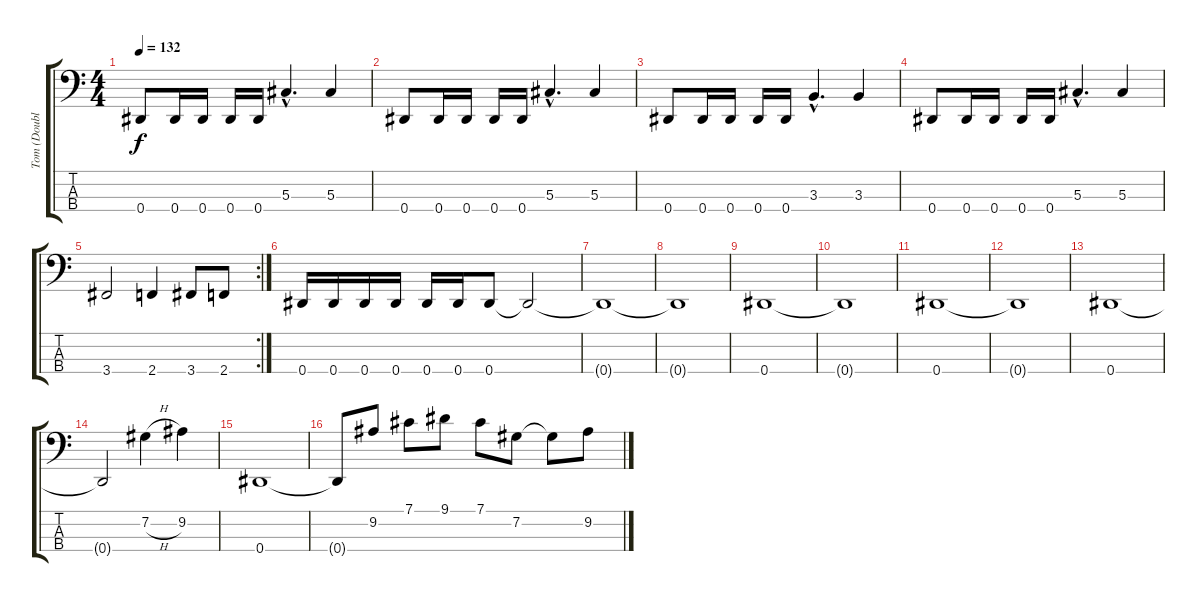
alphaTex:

\track ("Tom (Double)" "Tom (Doubl") {instrument slapbass2}
\staff {score tabs}
\tuning (Gb2 Db2 Ab1 Eb1) {hide}
\ts (4 4)
\tempo 132
\clef f4
\ks c
0.4.8{dy f} 0.4.16 0.4.16 0.4.16 0.4.16 5.3{hac}.4{d} 5.3.4 |
0.4.8 0.4.16 0.4.16 0.4.16 0.4.16 5.3{hac}.4{d} 5.3.4 |
0.4.8 0.4.16 0.4.16 0.4.16 0.4.16 3.3{hac}.4{d} 3.3.4 |
0.4.8 0.4.16 0.4.16 0.4.16 0.4.16 5.3{hac}.4{d} 5.3.4 |
\rc 2
3.4.2 2.4.4 3.4.8 2.4.8 |
0.4.16 0.4.16 0.4.16 0.4.16 0.4.16 0.4.16 0.4.8 0.4{t}.2 |
0.4{t}.1 |
0.4{t}.1 |
0.4.1 |
0.4{t}.1 |
0.4.1 |
0.4{t}.1 |
0.4.1 |
0.4{t}.2 7.2{h}.4 9.2.4 |
0.4.1 |
0.4{t}.8 9.2.8 7.1.8 9.1.8 7.1.8 7.2.8 7.2{t}.8 9.2.8
